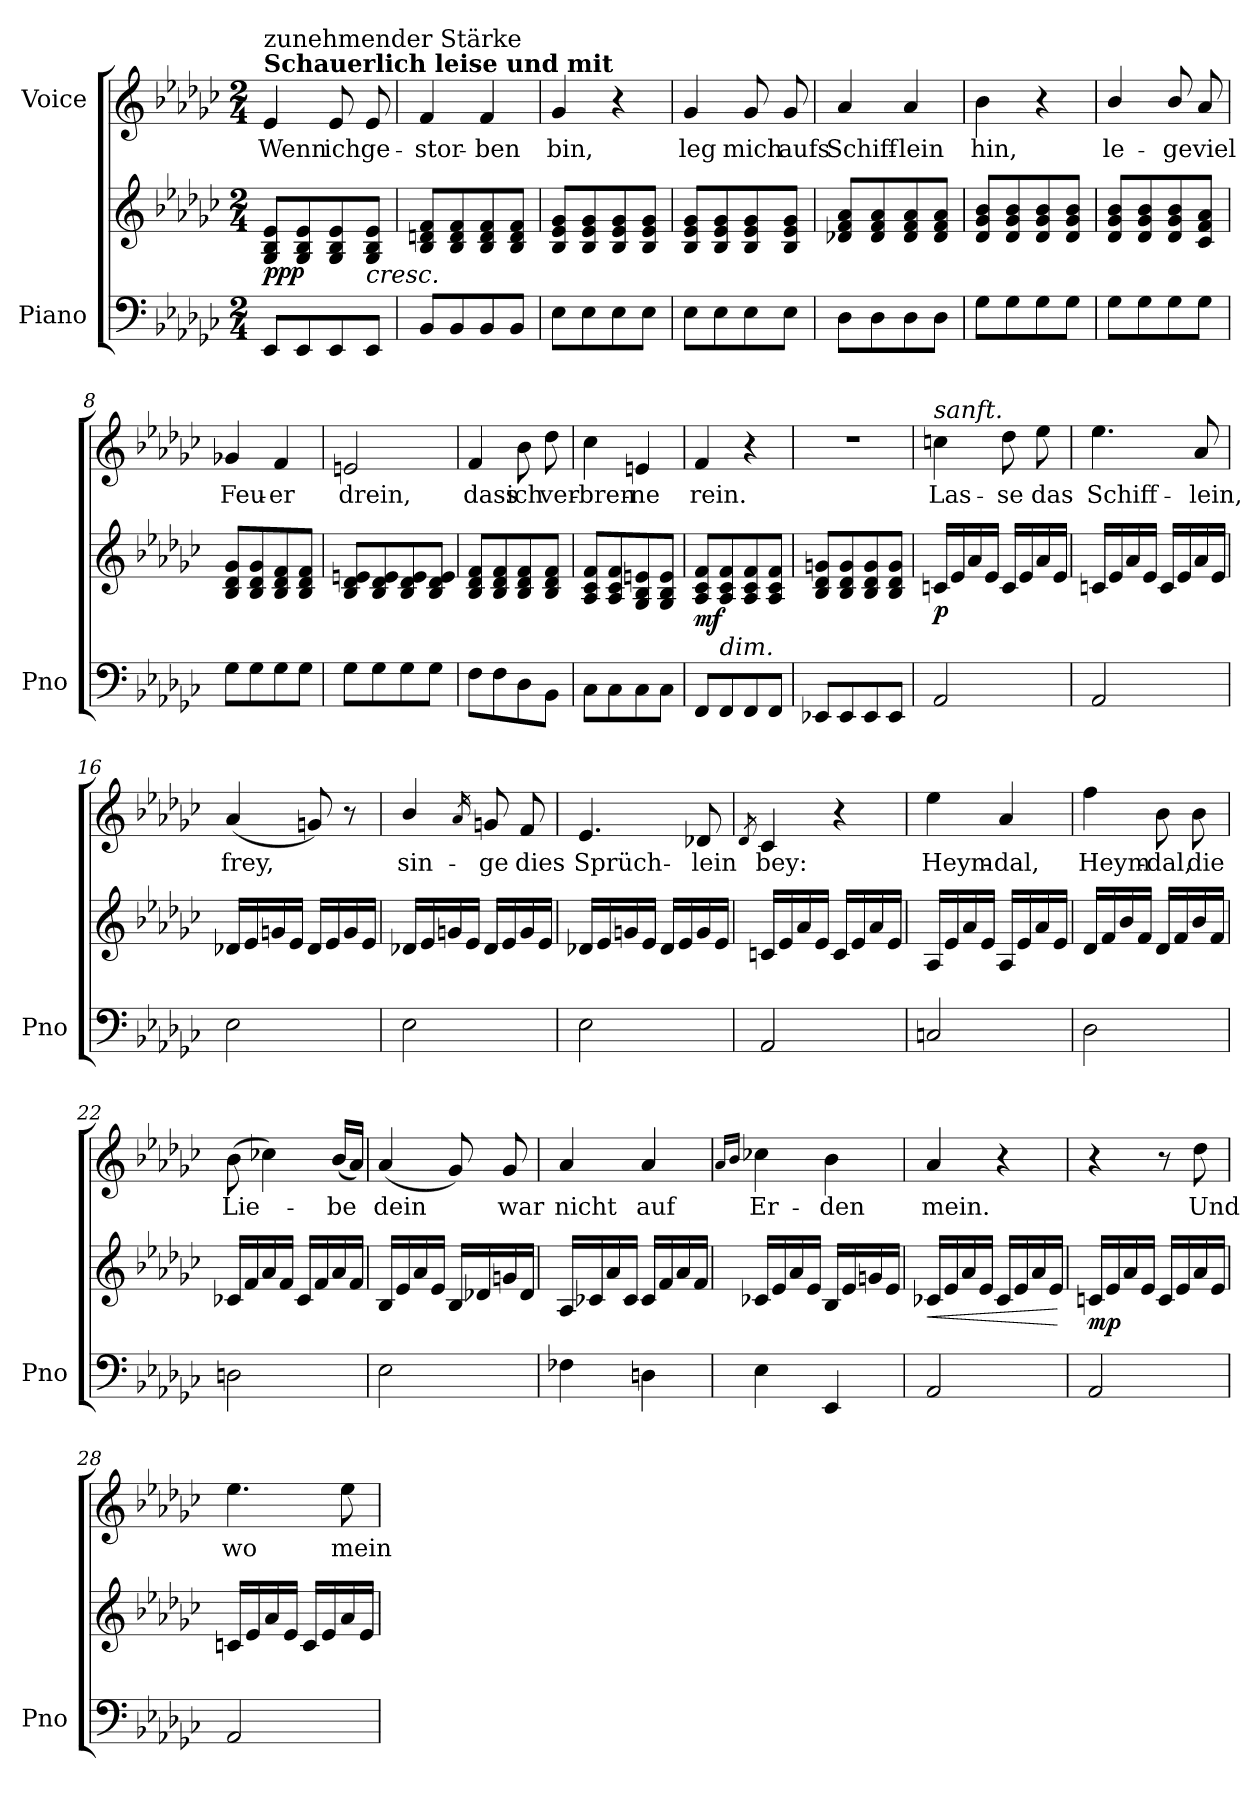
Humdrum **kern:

**kern	**kern	**dynam	**kern	**text
*part2	*part2	*part2	*part1	*part1
*staff3	*staff2	*staff2/3	*staff1	*staff1
*I"Piano	*	*	*I"Voice	*
*I'Pno	*	*	*	*
*clefF4	*clefG2	*	*clefG2	*
*k[b-e-a-d-g-c-]	*k[b-e-a-d-g-c-]	*	*k[b-e-a-d-g-c-]	*
*M2/4	*M2/4	*	*M2/4	*
=1	=1	=1	=1	=1
!	!	!	!LO:TX:a:B:t=Schauerlich leise und mit	!
!	!	!	!LO:TX:a:t=zunehmender Stärke	!
!	!	!LO:DY:b	!	!LO:LY:b
8EE-/L	8G-/ 8B-/ 8e-/L	ppp	4e-/	Wenn
8EE-/	8G-/ 8B-/ 8e-/	.	.	.
!	!	!	!	!LO:LY:b
8EE-/	8G-/ 8B-/ 8e-/	.	8e-/	ich
!	!LO:TX:b:i:t=cresc.	!	!	!
!	!	!	!	!LO:LY:b
8EE-/J	8G-/ 8B-/ 8e-/J	.	8e-/	ge-
=2	=2	=2	=2	=2
!	!	!	!	!LO:LY:b
8BB-/L	8B-/ 8dn/ 8f/L	.	4f/	-stor-
8BB-/	8B-/ 8d/ 8f/	.	.	.
!	!	!	!	!LO:LY:b
8BB-/	8B-/ 8d/ 8f/	.	4f/	-ben
8BB-/J	8B-/ 8d/ 8f/J	.	.	.
=3	=3	=3	=3	=3
!	!	!	!	!LO:LY:b
8E-\L	8B-/ 8e-/ 8g-/L	.	4g-/	bin,
8E-\	8B-/ 8e-/ 8g-/	.	.	.
8E-\	8B-/ 8e-/ 8g-/	.	4r	.
8E-\J	8B-/ 8e-/ 8g-/J	.	.	.
=4	=4	=4	=4	=4
!	!	!	!	!LO:LY:b
8E-\L	8B-/ 8e-/ 8g-/L	.	4g-/	leg
8E-\	8B-/ 8e-/ 8g-/	.	.	.
!	!	!	!	!LO:LY:b
8E-\	8B-/ 8e-/ 8g-/	.	8g-/	mich
!	!	!	!	!LO:LY:b
8E-\J	8B-/ 8e-/ 8g-/J	.	8g-/	aufs
=5	=5	=5	=5	=5
!	!	!	!	!LO:LY:b
8D-\L	8d-X/ 8f/ 8a-/L	.	4a-/	Schiff-
8D-\	8d-/ 8f/ 8a-/	.	.	.
!	!	!	!	!LO:LY:b
8D-\	8d-/ 8f/ 8a-/	.	4a-/	-lein
8D-\J	8d-/ 8f/ 8a-/J	.	.	.
=6	=6	=6	=6	=6
!	!	!	!	!LO:LY:b
8G-\L	8d-/ 8g-/ 8b-/L	.	4b-\	hin,
8G-\	8d-/ 8g-/ 8b-/	.	.	.
8G-\	8d-/ 8g-/ 8b-/	.	4r	.
8G-\J	8d-/ 8g-/ 8b-/J	.	.	.
!!LO:LB:g=z
=7	=7	=7	=7	=7
!	!	!	!	!LO:LY:b
8G-\L	8d-/ 8g-/ 8b-/L	.	4b-/	le-
8G-\	8d-/ 8g-/ 8b-/	.	.	.
!	!	!	!	!LO:LY:b
8G-\	8d-/ 8g-/ 8b-/	.	8b-/	-ge
!	!	!	!	!LO:LY:b
8G-\J	8c-/ 8f/ 8a-/J	.	8a-/	viel
=8	=8	=8	=8	=8
!	!	!	!	!LO:LY:b
8G-\L	8B-/ 8d-/ 8g-/L	.	4g-X/	Feu-
8G-\	8B-/ 8d-/ 8g-/	.	.	.
!	!	!	!	!LO:LY:b
8G-\	8B-/ 8d-/ 8f/	.	4f/	-er
8G-\J	8B-/ 8d-/ 8f/J	.	.	.
=9	=9	=9	=9	=9
!	!	!	!	!LO:LY:b
8G-\L	8B-/ 8d-/ 8en/L	.	2en/	drein,
8G-\	8B-/ 8d-/ 8e/	.	.	.
8G-\	8B-/ 8d-/ 8e/	.	.	.
8G-\J	8B-/ 8d-/ 8e/J	.	.	.
=10	=10	=10	=10	=10
!	!	!	!	!LO:LY:b
8F\L	8B-/ 8d-/ 8f/L	.	4f/	dass
8F\	8B-/ 8d-/ 8f/	.	.	.
!	!	!	!	!LO:LY:b
8D-\	8B-/ 8d-/ 8f/	.	8b-\	ich
!	!	!	!	!LO:LY:b
8BB-\J	8B-/ 8d-/ 8f/J	.	8dd-\	ver-
=11	=11	=11	=11	=11
!	!	!	!	!LO:LY:b
8C-\L	8A-/ 8c-/ 8f/L	.	4cc-\	-bren-
8C-\	8A-/ 8c-/ 8f/	.	.	.
!	!	!	!	!LO:LY:b
8C-\	8G-/ 8B-/ 8en/	.	4en/	-ne
8C-\J	8G-/ 8B-/ 8e/J	.	.	.
=12	=12	=12	=12	=12
!	!	!LO:DY:b	!	!LO:LY:b
8FF/L	8A-/ 8c-/ 8f/L	mf	4f/	rein.
!	!LO:TX:b:i:t=dim.	!	!	!
8FF/	8A-/ 8c-/ 8f/	.	.	.
8FF/	8A-/ 8c-/ 8f/	.	4r	.
8FF/J	8A-/ 8c-/ 8f/J	.	.	.
=13	=13	=13	=13	=13
8EE-X/L	8B-/ 8d-/ 8gn/L	.	2r	.
8EE-/	8B-/ 8d-/ 8g/	.	.	.
8EE-/	8B-/ 8d-/ 8g/	.	.	.
8EE-/J	8B-/ 8d-/ 8g/J	.	.	.
=14	=14	=14	=14	=14
!	!	!	!LO:TX:a:i:t=sanft.	!
!	!	!LO:DY:b	!	!LO:LY:b
2AA-/	16cn/LL	p	4ccn\	Las-
.	16e-/	.	.	.
.	16a-/	.	.	.
.	16e-/JJ	.	.	.
!	!	!	!	!LO:LY:b
.	16c/LL	.	8dd-\	-se
.	16e-/	.	.	.
!	!	!	!	!LO:LY:b
.	16a-/	.	8ee-\	das
.	16e-/JJ	.	.	.
!!LO:LB:g=z
=15	=15	=15	=15	=15
!	!	!	!	!LO:LY:b
2AA-/	16cn/LL	.	4.ee-\	Schiff-
.	16e-/	.	.	.
.	16a-/	.	.	.
.	16e-/JJ	.	.	.
.	16c/LL	.	.	.
.	16e-/	.	.	.
!	!	!	!	!LO:LY:b
.	16a-/	.	8a-/	-lein,
.	16e-/JJ	.	.	.
=16	=16	=16	=16	=16
!	!	!	!	!LO:LY:b
2E-\	16d-X/LL	.	(<4a-/	frey,
.	16e-/	.	.	.
.	16gn/	.	.	.
.	16e-/JJ	.	.	.
.	16d-/LL	.	8gn/)	.
.	16e-/	.	.	.
.	16g/	.	8r	.
.	16e-/JJ	.	.	.
=17	=17	=17	=17	=17
!	!	!	!	!LO:LY:b
2E-\	16d-X/LL	.	4b-/	sin-
.	16e-/	.	.	.
.	16gn/	.	.	.
.	16e-/JJ	.	.	.
.	.	.	16qa-/	.
!	!	!	!	!LO:LY:b
.	16d-/LL	.	8gn/	-ge
.	16e-/	.	.	.
!	!	!	!	!LO:LY:b
.	16g/	.	8f/	dies
.	16e-/JJ	.	.	.
=18	=18	=18	=18	=18
!	!	!	!	!LO:LY:b
2E-\	16d-X/LL	.	4.e-/	Sprüch-
.	16e-/	.	.	.
.	16gn/	.	.	.
.	16e-/JJ	.	.	.
.	16d-/LL	.	.	.
.	16e-/	.	.	.
!	!	!	!	!LO:LY:b
.	16g/	.	8d-X/	-lein
.	16e-/JJ	.	.	.
=19	=19	=19	=19	=19
.	.	.	8qd-/	.
!	!	!	!	!LO:LY:b
2AA-/	16cn/LL	.	4c-/	bey:
.	16e-/	.	.	.
.	16a-/	.	.	.
.	16e-/JJ	.	.	.
.	16c/LL	.	4r	.
.	16e-/	.	.	.
.	16a-/	.	.	.
.	16e-/JJ	.	.	.
=20	=20	=20	=20	=20
!	!	!	!	!LO:LY:b
2Cn/	16A-/LL	.	4ee-\	Heym-
.	16e-/	.	.	.
.	16a-/	.	.	.
.	16e-/JJ	.	.	.
!	!	!	!	!LO:LY:b
.	16A-/LL	.	4a-/	-dal,
.	16e-/	.	.	.
.	16a-/	.	.	.
.	16e-/JJ	.	.	.
!!LO:LB:g=z
=21	=21	=21	=21	=21
!	!	!	!	!LO:LY:b
2D-\	16d-/LL	.	4ff\	Heym-
.	16f/	.	.	.
.	16b-/	.	.	.
.	16f/JJ	.	.	.
!	!	!	!	!LO:LY:b
.	16d-/LL	.	8b-\	-dal,
.	16f/	.	.	.
!	!	!	!	!LO:LY:b
.	16b-/	.	8b-\	die
.	16f/JJ	.	.	.
=22	=22	=22	=22	=22
!	!	!	!	!LO:LY:b
2Dn\	16c-X/LL	.	(>8b-\	Lie-
.	16f/	.	.	.
.	16a-/	.	4cc-X\)	.
.	16f/JJ	.	.	.
.	16c-/LL	.	.	.
.	16f/	.	.	.
!	!	!	!	!LO:LY:b
.	16a-/	.	(<16b-/LL	-be
.	16f/JJ	.	16a-/JJ)	.
=23	=23	=23	=23	=23
!	!	!	!	!LO:LY:b
2E-\	16B-/LL	.	(<4a-/	dein
.	16e-/	.	.	.
.	16a-/	.	.	.
.	16e-/JJ	.	.	.
.	16B-/LL	.	8g-/)	.
.	16d-X/	.	.	.
!	!	!	!	!LO:LY:b
.	16gn/	.	8g-/	war
.	16d-/JJ	.	.	.
=24	=24	=24	=24	=24
!	!	!	!	!LO:LY:b
4F-X\	16A-/LL	.	4a-/	nicht
.	16c-X/	.	.	.
.	16a-/	.	.	.
.	16c-/JJ	.	.	.
!	!	!	!	!LO:LY:b
4Dn\	16c-/LL	.	4a-/	auf
.	16f/	.	.	.
.	16a-/	.	.	.
.	16f/JJ	.	.	.
=25	=25	=25	=25	=25
.	.	.	16qa-/LL	.
.	.	.	16qb-/JJ	.
!	!	!	!	!LO:LY:b
4E-\	16c-X/LL	.	4cc-X\	Er-
.	16e-/	.	.	.
.	16a-/	.	.	.
.	16e-/JJ	.	.	.
!	!	!	!	!LO:LY:b
4EE-/	16B-/LL	.	4b-\	-den
.	16e-/	.	.	.
.	16gn/	.	.	.
.	16e-/JJ	.	.	.
=26	=26	=26	=26	=26
!	!	!LO:HP:b	!	!LO:LY:b
2AA-/	16c-X/LL	<	4a-/	mein.
.	16e-/	.	.	.
.	16a-/	.	.	.
.	16e-/JJ	.	.	.
.	16c-/LL	.	4r	.
.	16e-/	.	.	.
.	16a-/	.	.	.
.	16e-/JJ	.	.	.
.	.	[	.	.
!!LO:PB:g=z
=27	=27	=27	=27	=27
!	!	!LO:DY:b	!	!
2AA-/	16cn/LL	mp	4r	.
.	16e-/	.	.	.
.	16a-/	.	.	.
.	16e-/JJ	.	.	.
.	16c/LL	.	8r	.
.	16e-/	.	.	.
!	!	!	!	!LO:LY:b
.	16a-/	.	8dd-\	Und
.	16e-/JJ	.	.	.
=28	=28	=28	=28	=28
!	!	!	!	!LO:LY:b
2AA-/	16cn/LL	.	4.ee-\	wo
.	16e-/	.	.	.
.	16a-/	.	.	.
.	16e-/JJ	.	.	.
.	16c/LL	.	.	.
.	16e-/	.	.	.
!	!	!	!	!LO:LY:b
.	16a-/	.	8ee-\	mein
.	16e-/JJ	.	.	.
=	=	=	=	=
*-	*-	*-	*-	*-
